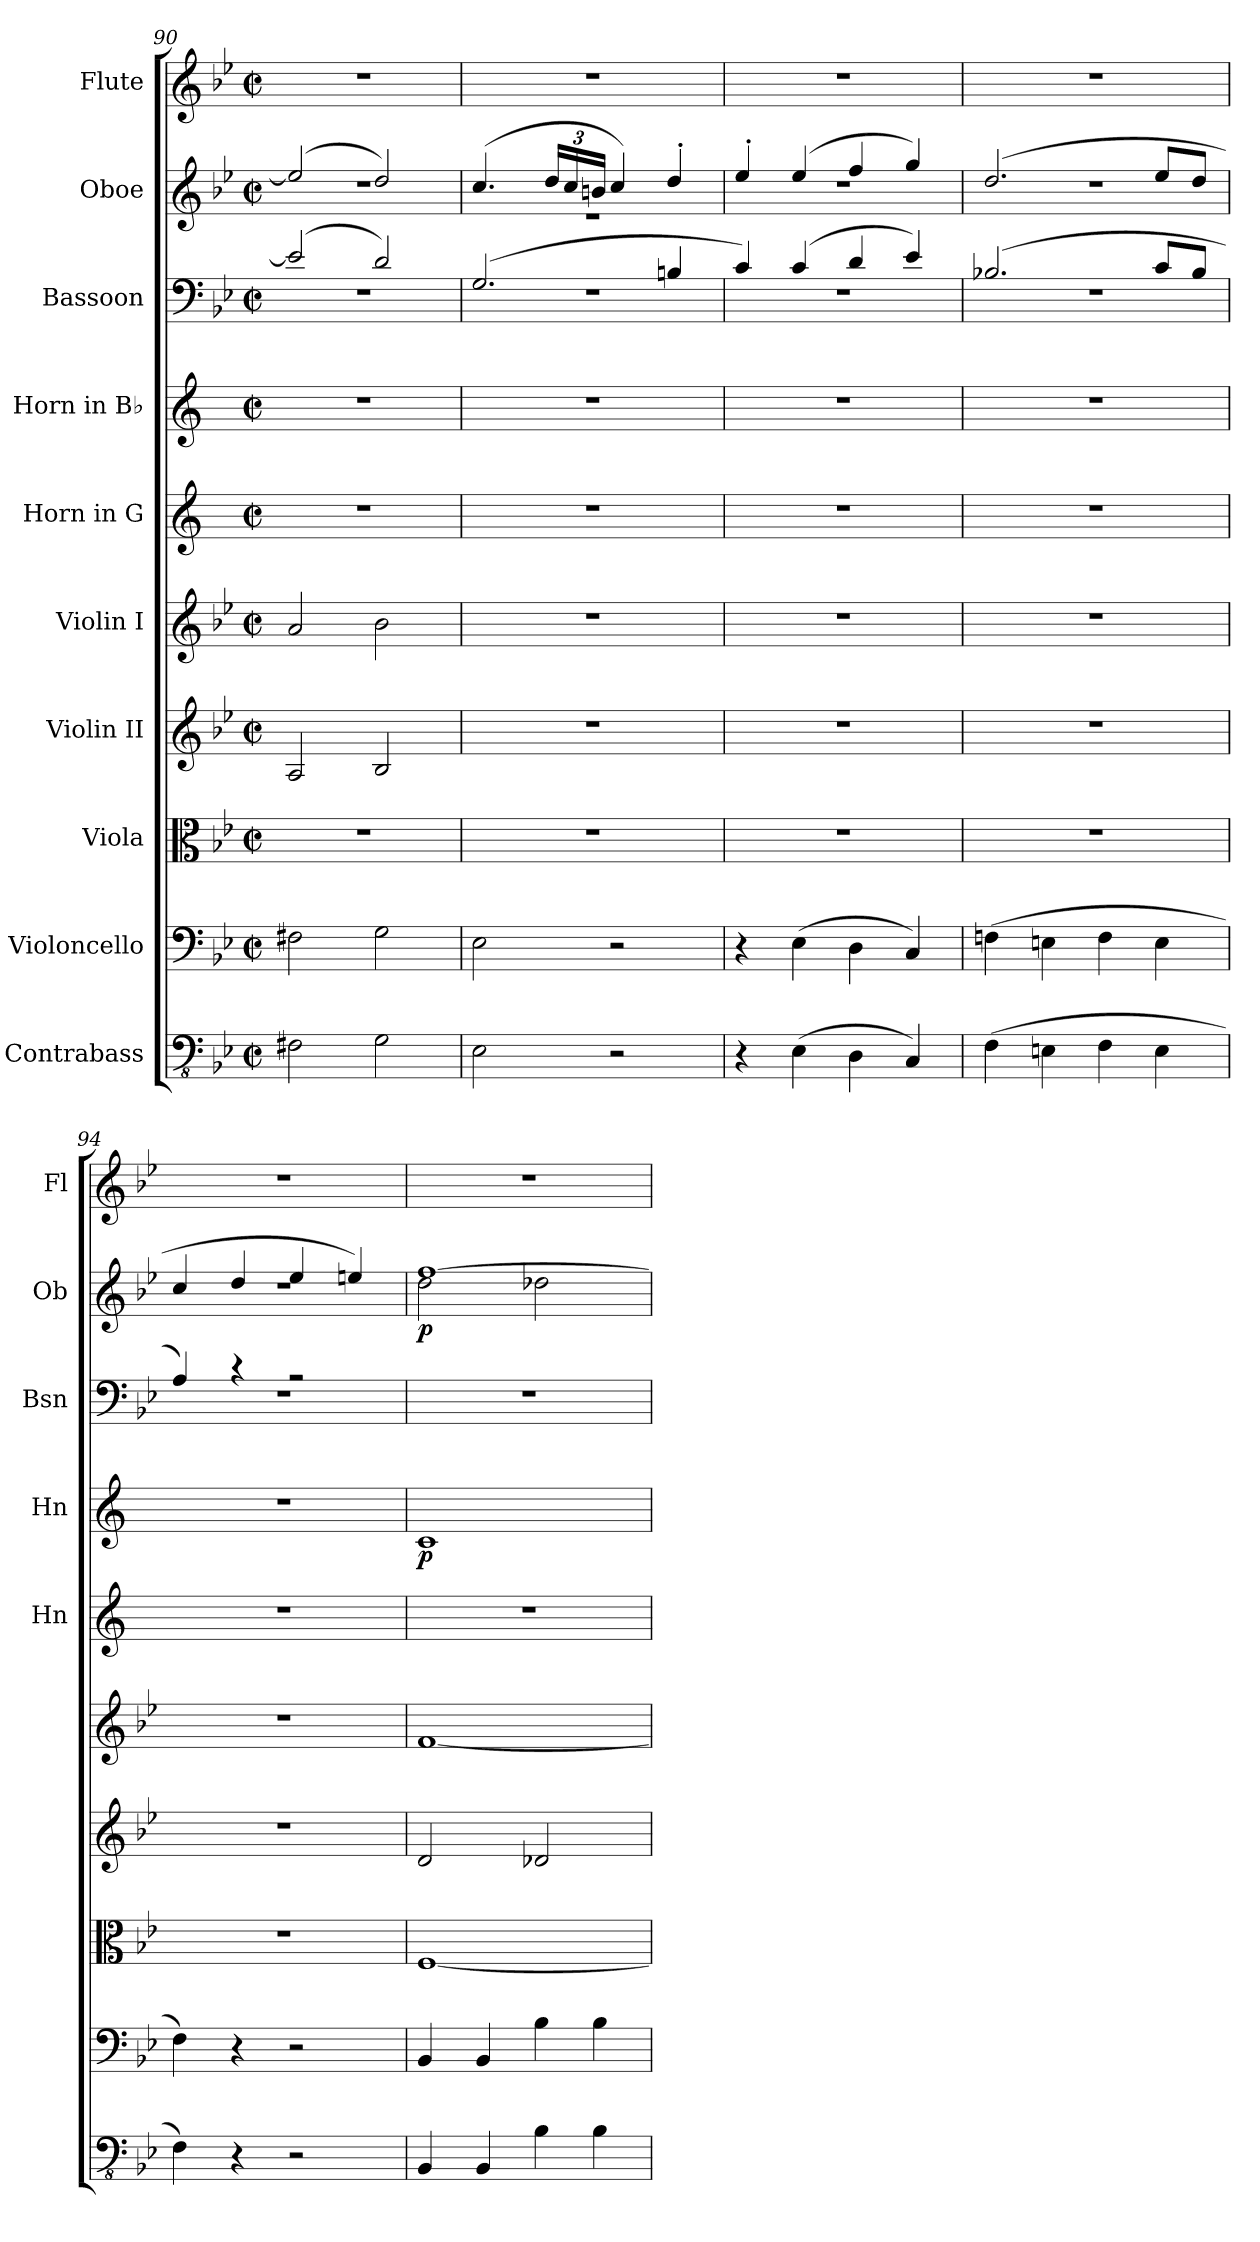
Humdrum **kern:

**kern	**kern	**kern	**kern	**kern	**kern	**kern	**dynam	**kern	**kern	**dynam	**kern
*part10	*part9	*part8	*part7	*part6	*part5	*part4	*part4	*part3	*part2	*part2	*part1
*staff10	*staff9	*staff8	*staff7	*staff6	*staff5	*staff4	*staff4	*staff3	*staff2	*staff2	*staff1
*I"Contrabass	*I"Violoncello	*I"Viola	*I"Violin II	*I"Violin I	*I"Horn in G	*I"Horn in B♭	*	*I"Bassoon	*I"Oboe	*	*I"Flute
*	*	*	*	*	*I'Hn	*I'Hn	*	*I'Bsn	*I'Ob	*	*I'Fl
*clefFv4	*clefF4	*clefC3	*clefG2	*clefG2	*clefG2	*clefG2	*	*clefF4	*clefG2	*	*clefG2
*	*	*	*	*	*ITrd3c5	*ITrd1c2	*	*	*	*	*
*k[b-e-]	*k[b-e-]	*k[b-e-]	*k[b-e-]	*k[b-e-]	*k[f#]	*k[b-e-]	*	*k[b-e-]	*k[b-e-]	*	*k[b-e-]
*M2/2	*M2/2	*M2/2	*M2/2	*M2/2	*M2/2	*M2/2	*	*M2/2	*M2/2	*	*M2/2
*met(c|)	*met(c|)	*met(c|)	*met(c|)	*met(c|)	*met(c|)	*met(c|)	*	*met(c|)	*met(c|)	*	*met(c|)
=90	=90	=90	=90	=90	=90	=90	=90	=90	=90	=90	=90
*	*	*	*	*	*	*	*	*^	*^	*	*
2FF#X\	2F#X\	1r	2A/	2a/	1r	1r	.	(>2e-/]	1rF	(>2ee-/]	1rdd	.	1r
2GG\	2G\	.	2B-/	2b-\	.	.	.	2d/)	.	2dd/)	.	.	.
=91	=91	=91	=91	=91	=91	=91	=91	=91	=91	=91	=91	=91	=91
2EE-\	2E-\	1r	1r	1r	1r	1r	.	(>2.G/	1rF	(>4.cc/	1r	.	1r
*	*	*	*	*	*	*	*	*	*	*Xbrackettup	*	*	*
.	.	.	.	.	.	.	.	.	.	24dd/LL	.	.	.
.	.	.	.	.	.	.	.	.	.	24cc/	.	.	.
.	.	.	.	.	.	.	.	.	.	24bn/JJ	.	.	.
2r	2r	.	.	.	.	.	.	.	.	4cc/)	.	.	.
.	.	.	.	.	.	.	.	4Bn/	.	4dd'/	.	.	.
=92	=92	=92	=92	=92	=92	=92	=92	=92	=92	=92	=92	=92	=92
4r	4r	1r	1r	1r	1r	1r	.	4c/)	1rF	4ee-'/	1rdd	.	1r
(>4EE-\	(>4E-\	.	.	.	.	.	.	(>4c/	.	(>4ee-/	.	.	.
4DD\	4D\	.	.	.	.	.	.	4d/	.	4ff/	.	.	.
4CC/)	4C/)	.	.	.	.	.	.	4e-/)	.	4gg/)	.	.	.
=93	=93	=93	=93	=93	=93	=93	=93	=93	=93	=93	=93	=93	=93
(>4FF\	(>4Fn\	1r	1r	1r	1r	1r	.	(>2.B-X/	1rF	(>2.dd/	1rdd	.	1r
4EEn\	4En\	.	.	.	.	.	.	.	.	.	.	.	.
4FF\	4F\	.	.	.	.	.	.	.	.	.	.	.	.
4EE\	4E\	.	.	.	.	.	.	8c/L	.	8ee-/L	.	.	.
.	.	.	.	.	.	.	.	8B-/J	.	8dd/J	.	.	.
=94	=94	=94	=94	=94	=94	=94	=94	=94	=94	=94	=94	=94	=94
4FF\)	4F\)	1r	1r	1r	1r	1r	.	4A/)	1rF	4cc/	1rdd	.	1r
4r	4r	.	.	.	.	.	.	4r	.	4dd/	.	.	.
2r	2r	.	.	.	.	.	.	2r	.	4ee-/	.	.	.
.	.	.	.	.	.	.	.	.	.	4een/)	.	.	.
*	*	*	*	*	*	*	*	*v	*v	*	*	*	*
=95	=95	=95	=95	=95	=95	=95	=95	=95	=95	=95	=95	=95
!	!	!	!	!	!	!	!LO:DY:b	!	!	!	!LO:DY:b	!
4BBB-/	4BB-/	[1F	2d/	[1f	1r	1B-	p	1r	[1ff	2dd\	p	1r
4BBB-/	4BB-/	.	.	.	.	.	.	.	.	.	.	.
4BB-\	4B-\	.	2d-X/	.	.	.	.	.	.	2dd-X\	.	.
4BB-\	4B-\	.	.	.	.	.	.	.	.	.	.	.
*	*	*	*	*	*	*	*	*	*v	*v	*	*
=	=	=	=	=	=	=	=	=	=	=	=
*-	*-	*-	*-	*-	*-	*-	*-	*-	*-	*-	*-
